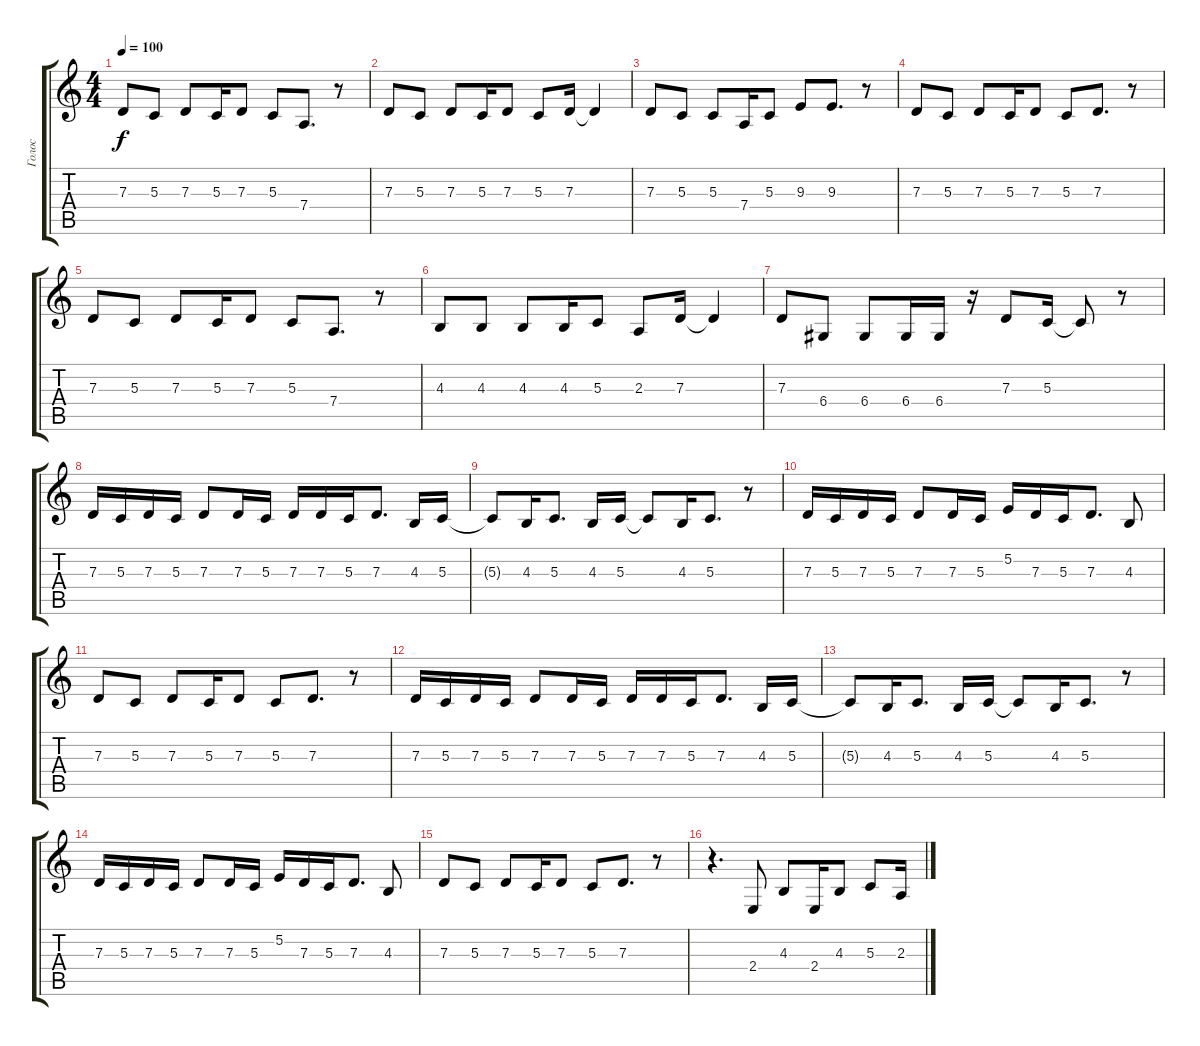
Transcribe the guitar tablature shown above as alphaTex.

\track ("Голос" "Голос") {instrument viola}
\staff {score tabs}
\tuning (E4 B3 G3 D3 A2 E2) {hide}
\ts (4 4)
\tempo 100
\clef g2
\ks c
7.3.8{dy f} 5.3.8 7.3.8 5.3.16 7.3.8 5.3.8 7.4.8{d} r.8 |
7.3.8 5.3.8 7.3.8 5.3.16 7.3.8 5.3.8 7.3.16 7.3{t}.4 |
7.3.8 5.3.8 5.3.8 7.4.16 5.3.8 9.3.8 9.3.8{d} r.8 |
7.3.8 5.3.8 7.3.8 5.3.16 7.3.8 5.3.8 7.3.8{d} r.8 |
7.3.8 5.3.8 7.3.8 5.3.16 7.3.8 5.3.8 7.4.8{d} r.8 |
4.3.8 4.3.8 4.3.8 4.3.16 5.3.8 2.3.8 7.3.16 7.3{t}.4 |
7.3.8 6.4.8 6.4.8 6.4.16 6.4.16 r.16 7.3.8 5.3.16 5.3{t}.8 r.8 |
7.3.16 5.3.16 7.3.16 5.3.16 7.3.8 7.3.16 5.3.16 7.3.16 7.3.16 5.3.16 7.3.8{d} 4.3.16 5.3.16 |
5.3{t}.8 4.3.16 5.3.8{d} 4.3.16 5.3.16 5.3{t}.8 4.3.16 5.3.8{d} r.8 |
7.3.16 5.3.16 7.3.16 5.3.16 7.3.8 7.3.16 5.3.16 5.2.16 7.3.16 5.3.16 7.3.8{d} 4.3.8 |
7.3.8 5.3.8 7.3.8 5.3.16 7.3.8 5.3.8 7.3.8{d} r.8 |
7.3.16 5.3.16 7.3.16 5.3.16 7.3.8 7.3.16 5.3.16 7.3.16 7.3.16 5.3.16 7.3.8{d} 4.3.16 5.3.16 |
5.3{t}.8 4.3.16 5.3.8{d} 4.3.16 5.3.16 5.3{t}.8 4.3.16 5.3.8{d} r.8 |
7.3.16 5.3.16 7.3.16 5.3.16 7.3.8 7.3.16 5.3.16 5.2.16 7.3.16 5.3.16 7.3.8{d} 4.3.8 |
7.3.8 5.3.8 7.3.8 5.3.16 7.3.8 5.3.8 7.3.8{d} r.8 |
r.4{d} 2.4.8 4.3.8 2.4.16 4.3.8 5.3.8 2.3.16
